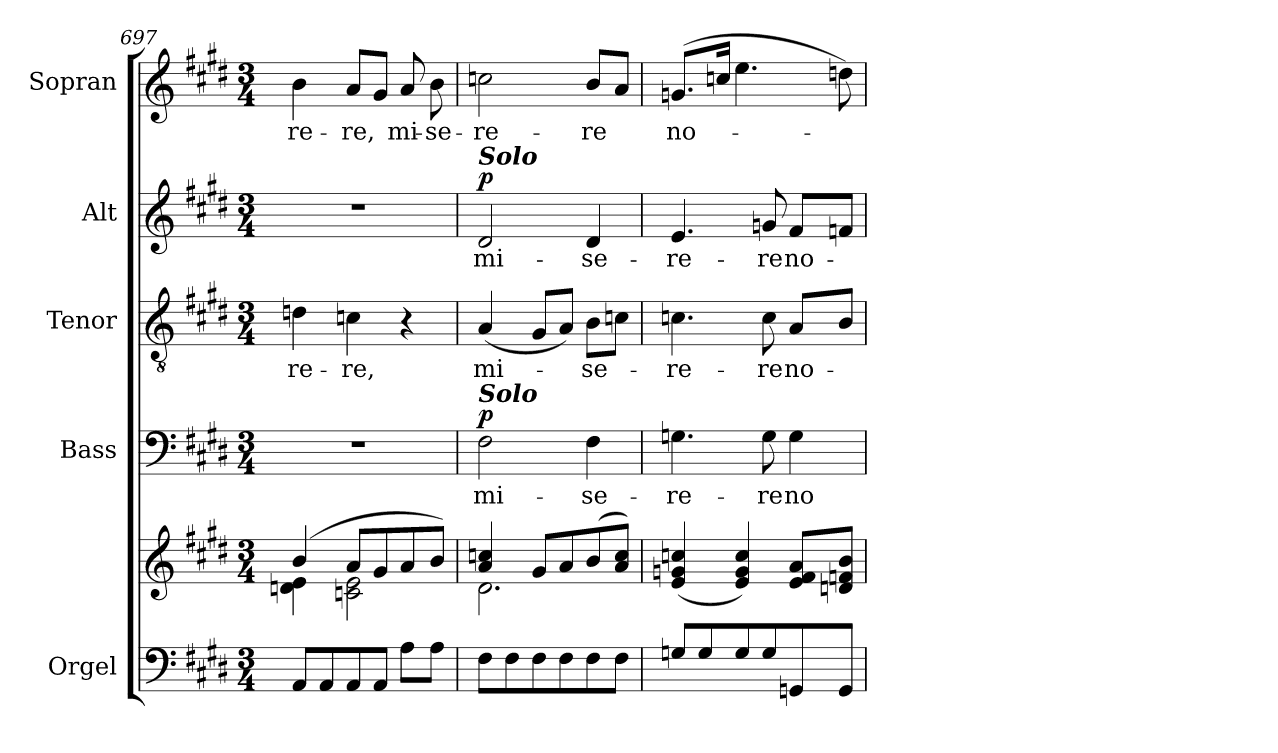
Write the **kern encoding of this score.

**kern	**kern	**kern	**text	**dynam	**kern	**text	**kern	**text	**dynam	**kern	**text
*part5	*part5	*part4	*part4	*part4	*part3	*part3	*part2	*part2	*part2	*part1	*part1
*staff6	*staff5	*staff4	*staff4	*staff4	*staff3	*staff3	*staff2	*staff2	*staff2	*staff1	*staff1
*I"Orgel	*	*I"Bass	*	*	*I"Tenor	*	*I"Alt	*	*	*I"Sopran	*
*I'Org.	*	*I'B.	*	*	*I'T.	*	*I'A.	*	*	*I'S.	*
*clefF4	*clefG2	*clefF4	*	*	*clefGv2	*	*clefG2	*	*	*clefG2	*
*k[f#c#g#d#]	*k[f#c#g#d#]	*k[f#c#g#d#]	*	*	*k[f#c#g#d#]	*	*k[f#c#g#d#]	*	*	*k[f#c#g#d#]	*
*E:	*E:	*E:	*	*	*E:	*	*E:	*	*	*E:	*
*M3/4	*M3/4	*M3/4	*	*	*M3/4	*	*M3/4	*	*	*M3/4	*
=697	=697	=697	=697	=697	=697	=697	=697	=697	=697	=697	=697
*	*^	*	*	*	*	*	*	*	*	*	*
!	!	!	!	!	!	!	!LO:LY:b	!	!	!	!	!LO:LY:b
8AA/L	(4b/	4dn\ 4e\	2.r	.	.	4dn\	-re-	2.r	.	.	4b\	-re-
8AA/	.	.	.	.	.	.	.	.	.	.	.	.
!	!	!	!	!	!	!	!LO:LY:b	!	!	!	!	!LO:LY:b
8AA/	8a/L	2cn\ 2e\	.	.	.	4cn\	-re,	.	.	.	8a/L	-re,
8AA/J	8g#/	.	.	.	.	.	.	.	.	.	8g#/J	.
!	!	!	!	!	!	!	!	!	!	!	!	!LO:LY:b
8A\L	8a/	.	.	.	.	4r	.	.	.	.	8a/	mi-
!	!	!	!	!	!	!	!	!	!	!	!	!LO:LY:b
8A\J	8b/J)	.	.	.	.	.	.	.	.	.	8b\	-se-
=698	=698	=698	=698	=698	=698	=698	=698	=698	=698	=698	=698	=698
!	!	!	!	!	!	!	!	!LO:TX:a:Bi:t=Solo	!	!	!	!
!	!	!	!LO:TX:a:Bi:t=Solo	!	!	!	!	!	!	!	!	!
!	!	!	!	!LO:LY:b	!LO:DY:a	!	!LO:LY:b	!	!LO:LY:b	!LO:DY:a	!	!LO:LY:b
8F#\L	4a/ 4ccn/	2.d#\	2F#\	mi-	p	(<4A/	mi-	2d#/	mi-	p	2ccn\	-re-
8F#\	.	.	.	.	.	.	.	.	.	.	.	.
8F#\	8g#/L	.	.	.	.	8G#/L	.	.	.	.	.	.
8F#\	8a/	.	.	.	.	8A/J)	.	.	.	.	.	.
!	!	!	!	!LO:LY:b	!	!	!LO:LY:b	!	!LO:LY:b	!	!	!LO:LY:b
8F#\	(>8b/	.	4F#\	-se-	.	8B\L	-se-	4d#/	-se-	.	8b/L	-re
8F#\J	8a/ 8cc/J)	.	.	.	.	8cn\J	.	.	.	.	8a/J	.
*	*v	*v	*	*	*	*	*	*	*	*	*	*
=699	=699	=699	=699	=699	=699	=699	=699	=699	=699	=699	=699
!	!	!	!LO:LY:b	!	!	!LO:LY:b	!	!LO:LY:b	!	!	!LO:LY:b
8Gn/L	(<4e/ 4gn/ 4ccn/	4.Gn\	-re-	.	4.cn\	-re-	4.e/	-re-	.	(>8.gn/L	no-
8G/	.	.	.	.	.	.	.	.	.	.	.
.	.	.	.	.	.	.	.	.	.	16ccn/Jk	.
8G/	4e/ 4g/ 4cc/)	.	.	.	.	.	.	.	.	4.ee\	.
!	!	!	!LO:LY:b	!	!	!LO:LY:b	!	!LO:LY:b	!	!	!
8G/	.	8G\	-re	.	8c\	-re	8gn/	-re	.	.	.
!	!	!	!LO:LY:b	!	!	!LO:LY:b	!	!LO:LY:b	!	!	!
8GGn/	8e/ 8f#/ 8a/L	4G\	no-	.	8A/L	no-	8f#/L	no-	.	.	.
8GG/J	8dn/ 8fn/ 8b/J	.	.	.	8B/J	.	8fn/J	.	.	8ddn\)	.
=	=	=	=	=	=	=	=	=	=	=	=
*-	*-	*-	*-	*-	*-	*-	*-	*-	*-	*-	*-
